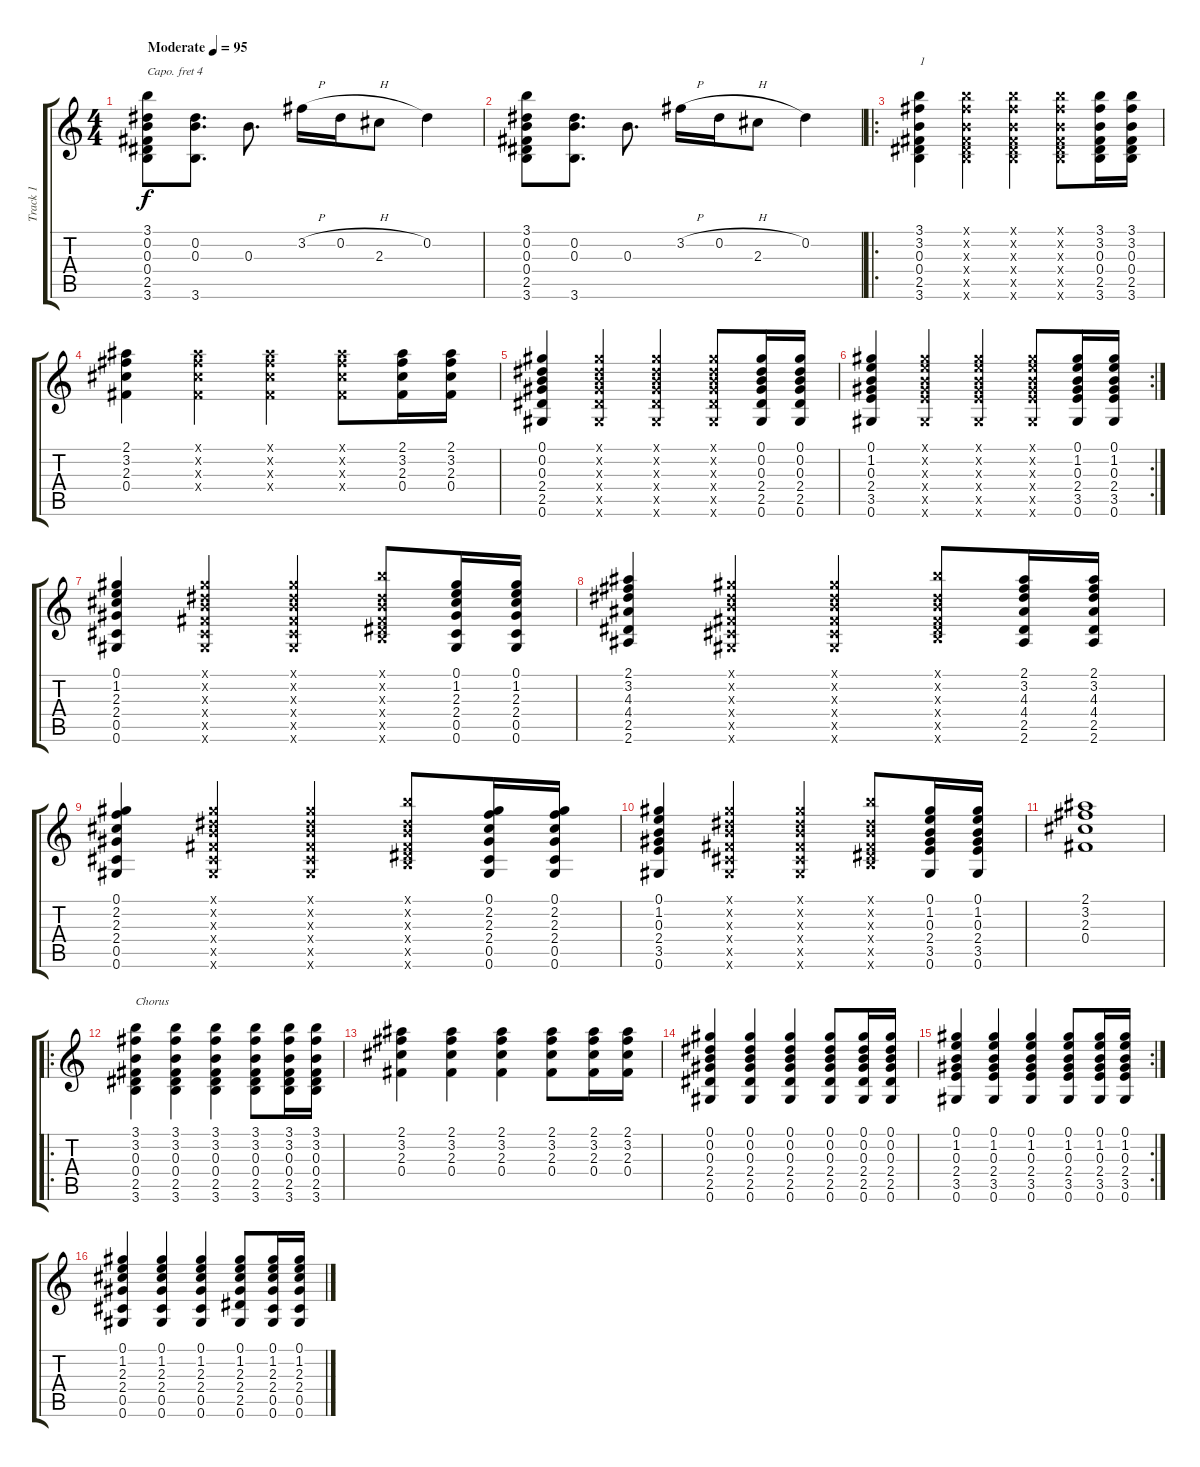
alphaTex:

\track ("Track 1" "Track 1") {instrument acousticguitarsteel}
\staff {score tabs}
\capo 4
\tuning (E4 B3 G3 D3 A2 E2) {hide}
\ts (4 4)
\tempo (95 "Moderate")
\clef g2
\ks c
(3.1 0.2 0.3 0.4 2.5 3.6).8{dy f instrument acousticguitarsteel} (0.2 0.3 3.6).8{d} 0.3.8{d} 3.2{h}.16 0.2{h}.16 2.3.8 0.2.4 |
(3.1 0.2 0.3 0.4 2.5 3.6).8 (0.2 0.3 3.6).8{d} 0.3.8{d} 3.2{h}.16 0.2{h}.16 2.3.8 0.2.4 |
\ro
(3.1 3.2 0.3 0.4 2.5 3.6).4{txt "1"} (3.1{x} 3.2{x} 0.3{x} 0.4{x} 2.5{x} 3.6{x}).4 (3.1{x} 3.2{x} 0.3{x} 0.4{x} 2.5{x} 3.6{x}).4 (3.1{x} 3.2{x} 0.3{x} 0.4{x} 2.5{x} 3.6{x}).8 (3.1 3.2 0.3 0.4 2.5 3.6).16 (3.1 3.2 0.3 0.4 2.5 3.6).16 |
(2.1 3.2 2.3 0.4).4 (2.1{x} 3.2{x} 2.3{x} 0.4{x}).4 (2.1{x} 3.2{x} 2.3{x} 0.4{x}).4 (2.1{x} 3.2{x} 2.3{x} 0.4{x}).8 (2.1 3.2 2.3 0.4).16 (2.1 3.2 2.3 0.4).16 |
(0.1 0.2 0.3 2.4 2.5 0.6).4 (0.1{x} 0.2{x} 0.3{x} 2.4{x} 2.5{x} 0.6{x}).4 (0.1{x} 0.2{x} 0.3{x} 2.4{x} 2.5{x} 0.6{x}).4 (0.1{x} 0.2{x} 0.3{x} 2.4{x} 2.5{x} 0.6{x}).8 (0.1 0.2 0.3 2.4 2.5 0.6).16 (0.1 0.2 0.3 2.4 2.5 0.6).16 |
\rc 2
(0.1 1.2 0.3 2.4 3.5 0.6).4 (0.1{x} 1.2{x} 0.3{x} 2.4{x} 3.5{x} 0.6{x}).4 (0.1{x} 1.2{x} 0.3{x} 2.4{x} 3.5{x} 0.6{x}).4 (0.1{x} 1.2{x} 0.3{x} 2.4{x} 3.5{x} 0.6{x}).8 (0.1 1.2 0.3 2.4 3.5 0.6).16 (0.1 1.2 0.3 2.4 3.5 0.6).16 |
(0.1 1.2 2.3 2.4 0.5 0.6).4 (0.1{x} 0.2{x} 0.3{x} 0.4{x} 0.5{x} 0.6{x}).4 (0.1{x} 0.2{x} 0.3{x} 0.4{x} 0.5{x} 0.6{x}).4 (3.1{x} 0.2{x} 0.3{x} 0.4{x} 2.5{x} 3.6{x}).8 (0.1 1.2 2.3 2.4 0.5 0.6).16 (0.1 1.2 2.3 2.4 0.5 0.6).16 |
(2.1 3.2 4.3 4.4 2.5 2.6).4 (0.1{x} 0.2{x} 0.3{x} 0.4{x} 0.5{x} 0.6{x}).4 (0.1{x} 0.2{x} 0.3{x} 0.4{x} 0.5{x} 0.6{x}).4 (3.1{x} 0.2{x} 0.3{x} 0.4{x} 2.5{x} 3.6{x}).8 (2.1 3.2 4.3 4.4 2.5 2.6).16 (2.1 3.2 4.3 4.4 2.5 2.6).16 |
(0.1 2.2 2.3 2.4 0.5 0.6).4 (0.1{x} 0.2{x} 0.3{x} 0.4{x} 0.5{x} 0.6{x}).4 (0.1{x} 0.2{x} 0.3{x} 0.4{x} 0.5{x} 0.6{x}).4 (3.1{x} 0.2{x} 0.3{x} 0.4{x} 2.5{x} 3.6{x}).8 (0.1 2.2 2.3 2.4 0.5 0.6).16 (0.1 2.2 2.3 2.4 0.5 0.6).16 |
(0.1 1.2 0.3 2.4 3.5 0.6).4 (0.1{x} 0.2{x} 0.3{x} 0.4{x} 0.5{x} 0.6{x}).4 (0.1{x} 0.2{x} 0.3{x} 0.4{x} 0.5{x} 0.6{x}).4 (3.1{x} 0.2{x} 0.3{x} 0.4{x} 2.5{x} 3.6{x}).8 (0.1 1.2 0.3 2.4 3.5 0.6).16 (0.1 1.2 0.3 2.4 3.5 0.6).16 |
(2.1 3.2 2.3 0.4).1 |
\ro
(3.1 3.2 0.3 0.4 2.5 3.6).4{txt "Chorus"} (3.1 3.2 0.3 0.4 2.5 3.6).4 (3.1 3.2 0.3 0.4 2.5 3.6).4 (3.1 3.2 0.3 0.4 2.5 3.6).8 (3.1 3.2 0.3 0.4 2.5 3.6).16 (3.1 3.2 0.3 0.4 2.5 3.6).16 |
(2.1 3.2 2.3 0.4).4 (2.1 3.2 2.3 0.4).4 (2.1 3.2 2.3 0.4).4 (2.1 3.2 2.3 0.4).8 (2.1 3.2 2.3 0.4).16 (2.1 3.2 2.3 0.4).16 |
(0.1 0.2 0.3 2.4 2.5 0.6).4 (0.1 0.2 0.3 2.4 2.5 0.6).4 (0.1 0.2 0.3 2.4 2.5 0.6).4 (0.1 0.2 0.3 2.4 2.5 0.6).8 (0.1 0.2 0.3 2.4 2.5 0.6).16 (0.1 0.2 0.3 2.4 2.5 0.6).16 |
\rc 2
(0.1 1.2 0.3 2.4 3.5 0.6).4 (0.1 1.2 0.3 2.4 3.5 0.6).4 (0.1 1.2 0.3 2.4 3.5 0.6).4 (0.1 1.2 0.3 2.4 3.5 0.6).8 (0.1 1.2 0.3 2.4 3.5 0.6).16 (0.1 1.2 0.3 2.4 3.5 0.6).16 |
(0.1 1.2 2.3 2.4 0.5 0.6).4 (0.1 1.2 2.3 2.4 0.5 0.6).4 (0.1 1.2 2.3 2.4 0.5 0.6).4 (0.1 1.2 2.3 2.4 2.5 0.6).8 (0.1 1.2 2.3 2.4 0.5 0.6).16 (0.1 1.2 2.3 2.4 0.5 0.6).16
